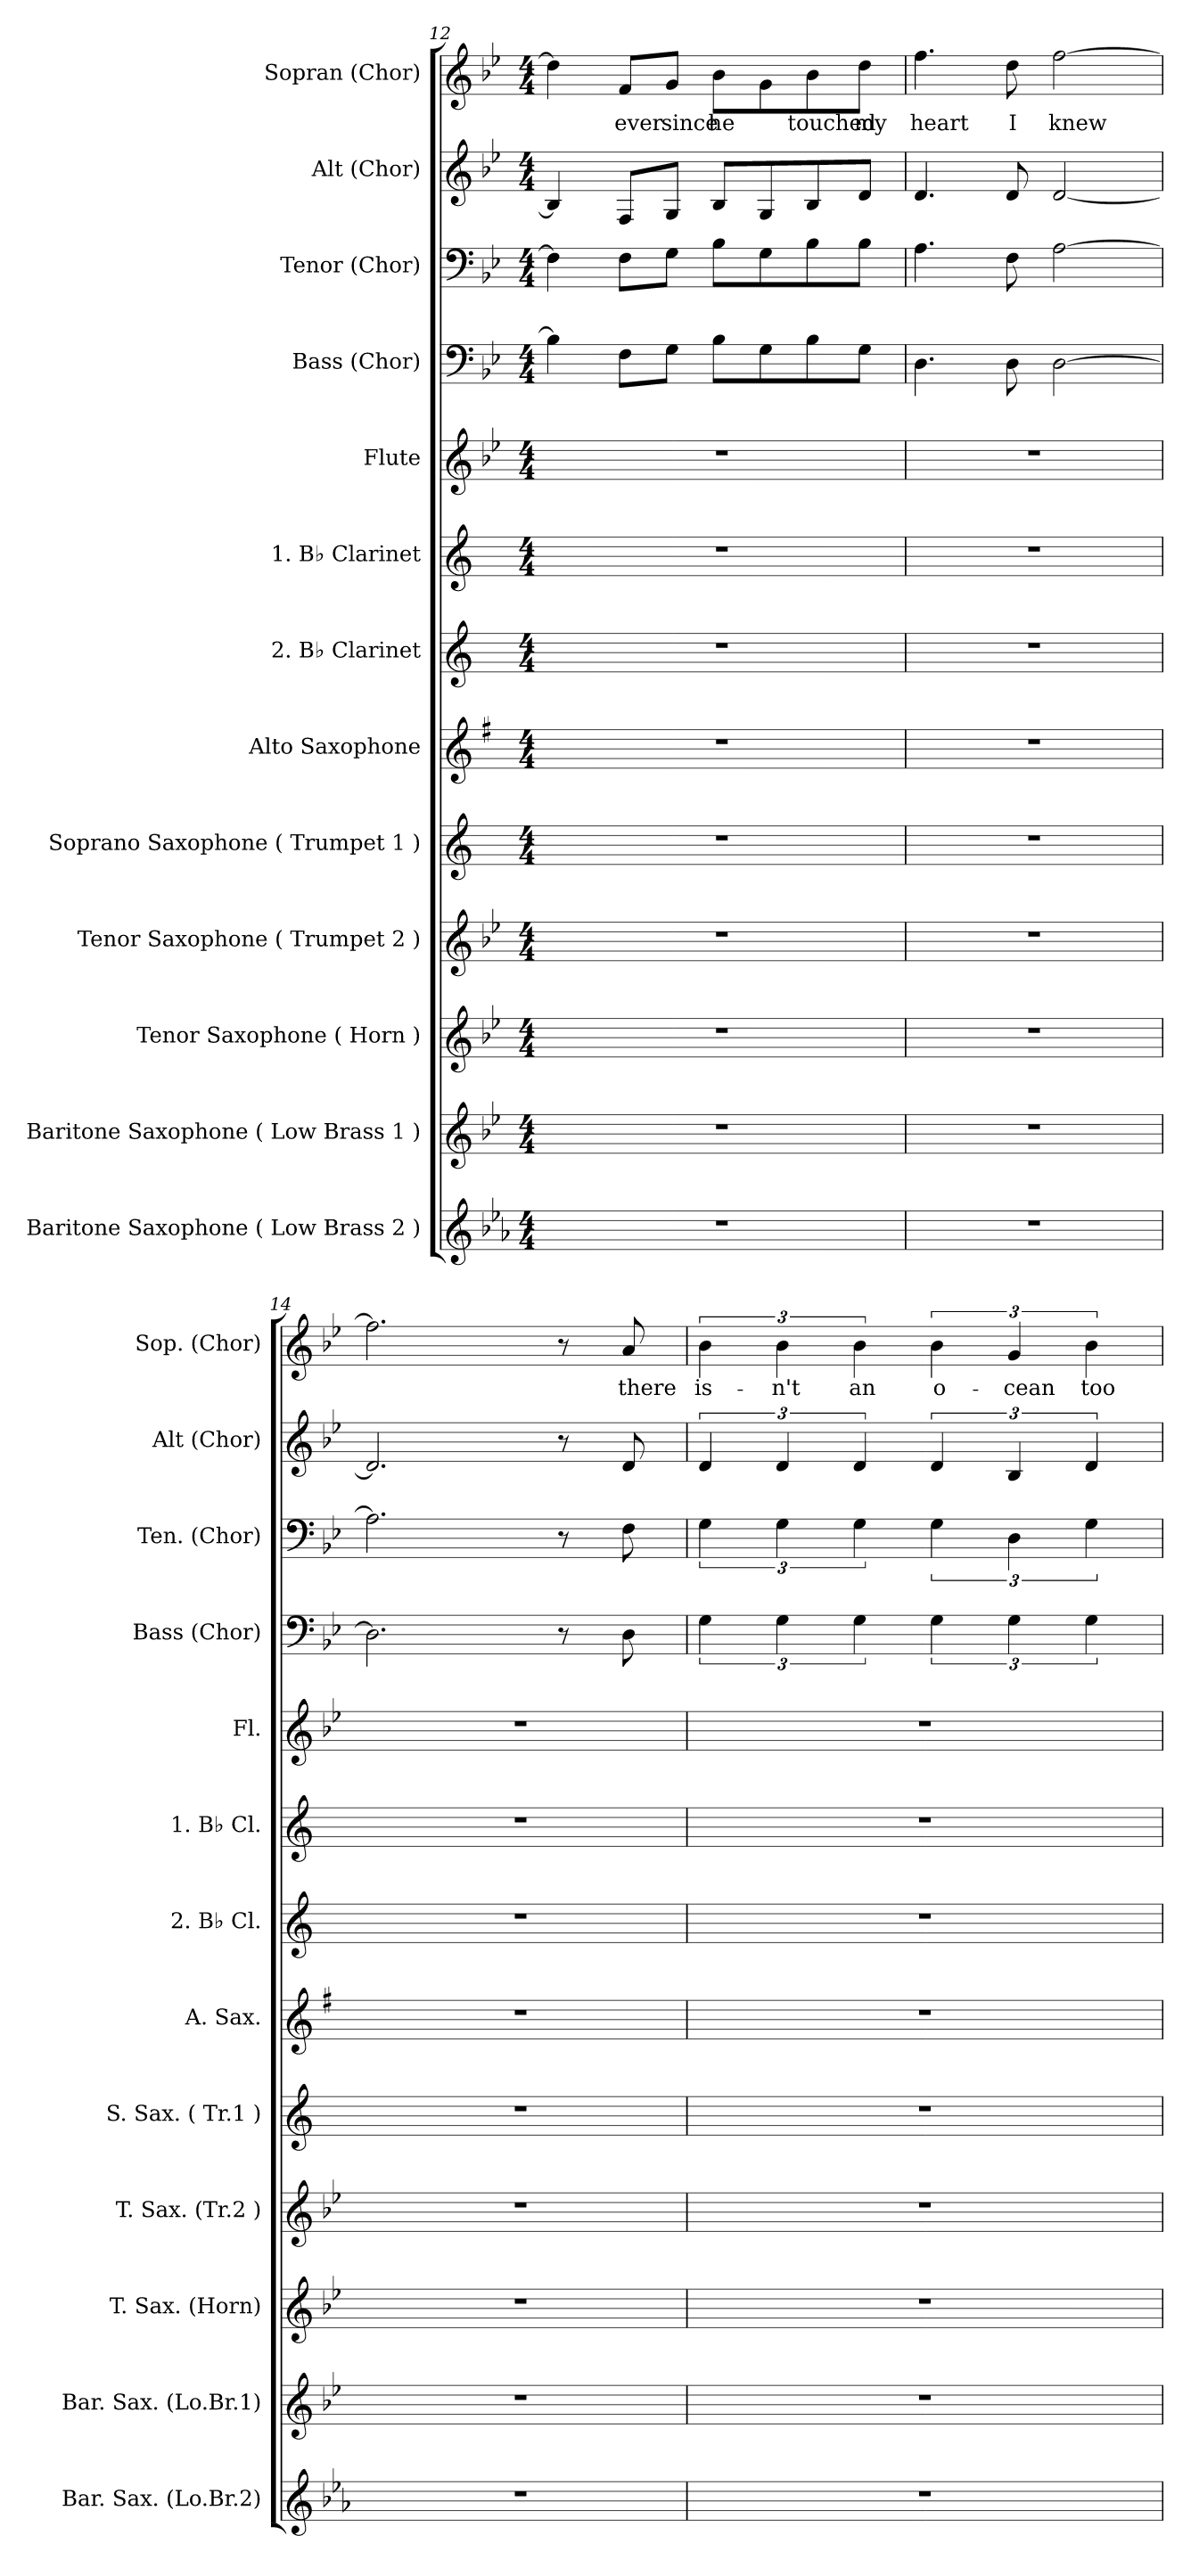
**kern	**kern	**kern	**kern	**kern	**kern	**kern	**kern	**kern	**kern	**kern	**kern	**kern	**text
*part13	*part12	*part11	*part10	*part9	*part8	*part7	*part6	*part5	*part4	*part3	*part2	*part1	*part1
*staff13	*staff12	*staff11	*staff10	*staff9	*staff8	*staff7	*staff6	*staff5	*staff4	*staff3	*staff2	*staff1	*staff1
*I"Baritone Saxophone   ( Low Brass 2 )	*I"Baritone Saxophone   ( Low Brass 1 )	*I"Tenor Saxophone     ( Horn )	*I"Tenor Saxophone    ( Trumpet 2 )	*I"Soprano Saxophone    ( Trumpet 1 )	*I"Alto Saxophone	*I"2. B♭ Clarinet	*I"1. B♭ Clarinet	*I"Flute	*I"Bass (Chor)	*I"Tenor  (Chor)	*I"Alt (Chor)	*I"Sopran (Chor)	*
*I'Bar. Sax. (Lo.Br.2)	*I'Bar. Sax. (Lo.Br.1)	*I'T. Sax. (Horn)	*I'T. Sax. (Tr.2 )	*I'S. Sax. ( Tr.1 )	*I'A. Sax.	*I'2. B♭ Cl.	*I'1. B♭ Cl.	*I'Fl.	*I'Bass (Chor)	*I'Ten. (Chor)	*I'Alt (Chor)	*I'Sop. (Chor)	*
!!LO:LB:g=z
*clefG2	*clefG2	*clefG2	*clefG2	*clefG2	*clefG2	*clefG2	*clefG2	*clefG2	*clefF4	*clefF4	*clefG2	*clefG2	*
*ITrd12c21	*ITrd12c21	*ITrd8c14	*ITrd8c14	*ITrd1c2	*ITrd5c9	*ITrd1c2	*ITrd1c2	*	*	*	*	*	*
*k[b-e-a-]	*k[b-e-]	*k[b-e-]	*k[b-e-]	*k[b-e-]	*k[b-e-]	*k[b-e-]	*k[b-e-]	*k[b-e-]	*k[b-e-]	*k[b-e-]	*k[b-e-]	*k[b-e-]	*
*E-:	*B-:	*B-:	*B-:	*B-:	*B-:	*B-:	*B-:	*B-:	*B-:	*B-:	*B-:	*B-:	*
*M4/4	*M4/4	*M4/4	*M4/4	*M4/4	*M4/4	*M4/4	*M4/4	*M4/4	*M4/4	*M4/4	*M4/4	*M4/4	*
=12	=12	=12	=12	=12	=12	=12	=12	=12	=12	=12	=12	=12	=12
1r	1r	1r	1r	1r	1r	1r	1r	1r	4B-\]	4F\]	4B-/]	4dd\]	.
.	.	.	.	.	.	.	.	.	8F\L	8F\L	8F/L	8f/L	ever
.	.	.	.	.	.	.	.	.	8G\J	8G\J	8G/J	8g/J	-since
.	.	.	.	.	.	.	.	.	8B-\L	8B-\L	8B-/L	8b-\L	he
.	.	.	.	.	.	.	.	.	8G\	8G\	8G/	8g\	.
.	.	.	.	.	.	.	.	.	8B-\	8B-\	8B-/	8b-\	touched
.	.	.	.	.	.	.	.	.	8G\J	8B-\J	8d/J	8dd\J	my
=13	=13	=13	=13	=13	=13	=13	=13	=13	=13	=13	=13	=13	=13
1r	1r	1r	1r	1r	1r	1r	1r	1r	4.D\	4.A\	4.d/	4.ff\	heart
.	.	.	.	.	.	.	.	.	8D\	8F\	8d/	8dd\	I
.	.	.	.	.	.	.	.	.	[2D\	[2A\	[2d/	[2ff\	knew
=14	=14	=14	=14	=14	=14	=14	=14	=14	=14	=14	=14	=14	=14
1r	1r	1r	1r	1r	1r	1r	1r	1r	2.D\]	2.A\]	2.d/]	2.ff\]	.
.	.	.	.	.	.	.	.	.	8r	8r	8r	8r	.
.	.	.	.	.	.	.	.	.	8D\	8F\	8d/	8a/	there
=15	=15	=15	=15	=15	=15	=15	=15	=15	=15	=15	=15	=15	=15
1r	1r	1r	1r	1r	1r	1r	1r	1r	6G\	6G\	6d/	6b-\	is-
.	.	.	.	.	.	.	.	.	6G\	6G\	6d/	6b-\	-n't
.	.	.	.	.	.	.	.	.	6G\	6G\	6d/	6b-\	an
.	.	.	.	.	.	.	.	.	6G\	6G\	6d/	6b-\	o-
.	.	.	.	.	.	.	.	.	6G\	6D\	6B-/	6g/	-cean
.	.	.	.	.	.	.	.	.	6G\	6G\	6d/	6b-\	too
=	=	=	=	=	=	=	=	=	=	=	=	=	=
*-	*-	*-	*-	*-	*-	*-	*-	*-	*-	*-	*-	*-	*-
